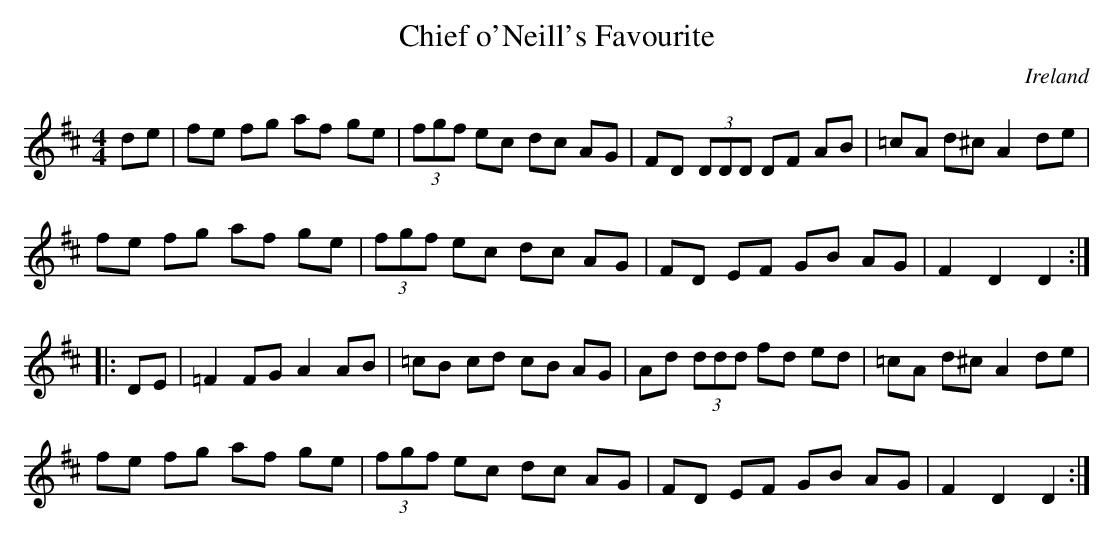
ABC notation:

X:1
T:Chief o'Neill's Favourite
O:Ireland
M:4/4
K:D
de|\
fe fg af ge|(3fgf ec dc AG|\
FD (3DDD DF AB|=cA d^c A2 de|
fe fg af ge|(3fgf ec dc AG|FD EF GB AG|F2D2D2::
DE|\
=F2 FG A2AB|=cB cd cB AG|\
Ad (3ddd fd ed|=cA d^c A2 de|
fe fg af ge|(3fgf ec dc AG|FD EF GB AG|F2D2D2:|
